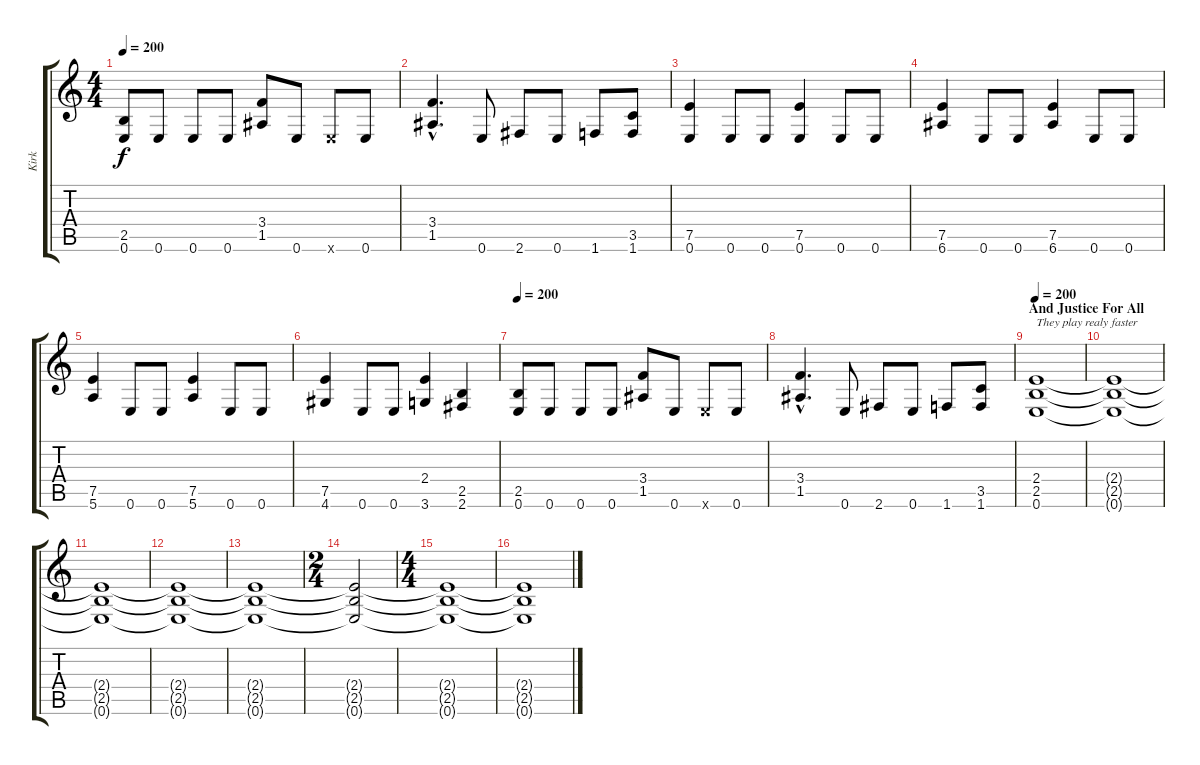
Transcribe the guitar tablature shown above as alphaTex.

\track ("Kirk" "Kirk") {instrument distortionguitar}
\staff {score tabs}
\tuning (E4 B3 G3 D3 A2 E2) {hide}
\ts (4 4)
\tempo 200
\clef g2
\ks c
(2.5 0.6).8{dy f} 0.6.8 0.6.8 0.6.8 (3.4 1.5).8 0.6.8 0.6{x}.8 0.6.8 |
(3.4{hac} 1.5{hac}).4{d} 0.6.8 2.6.8 0.6.8 1.6.8 (3.5 1.6).8 |
(7.5 0.6).4 0.6.8 0.6.8 (7.5 0.6).4 0.6.8 0.6.8 |
(7.5 6.6).4 0.6.8 0.6.8 (7.5 6.6).4 0.6.8 0.6.8 |
(7.5 5.6).4 0.6.8 0.6.8 (7.5 5.6).4 0.6.8 0.6.8 |
(7.5 4.6).4 0.6.8 0.6.8 (2.4 3.6).4 (2.5 2.6).4 |
\tempo 200
(2.5 0.6).8 0.6.8 0.6.8 0.6.8 (3.4 1.5).8 0.6.8 0.6{x}.8 0.6.8 |
(3.4{hac} 1.5{hac}).4{d} 0.6.8 2.6.8 0.6.8 1.6.8 (3.5 1.6).8 |
\section ("" "And Justice For All")
\tempo 200
(2.4 2.5 0.6).1{txt "They play realy faster" volume 12} |
(2.4{t} 2.5{t} 0.6{t}).1 |
(2.4{t} 2.5{t} 0.6{t}).1{volume 10} |
(2.4{t} 2.5{t} 0.6{t}).1 |
(2.4{t} 2.5{t} 0.6{t}).1{volume 8} |
\ts (2 4)
(2.4{t} 2.5{t} 0.6{t}).2 |
\ts (4 4)
(2.4{t} 2.5{t} 0.6{t}).1{volume 5} |
(2.4{t} 2.5{t} 0.6{t}).1
